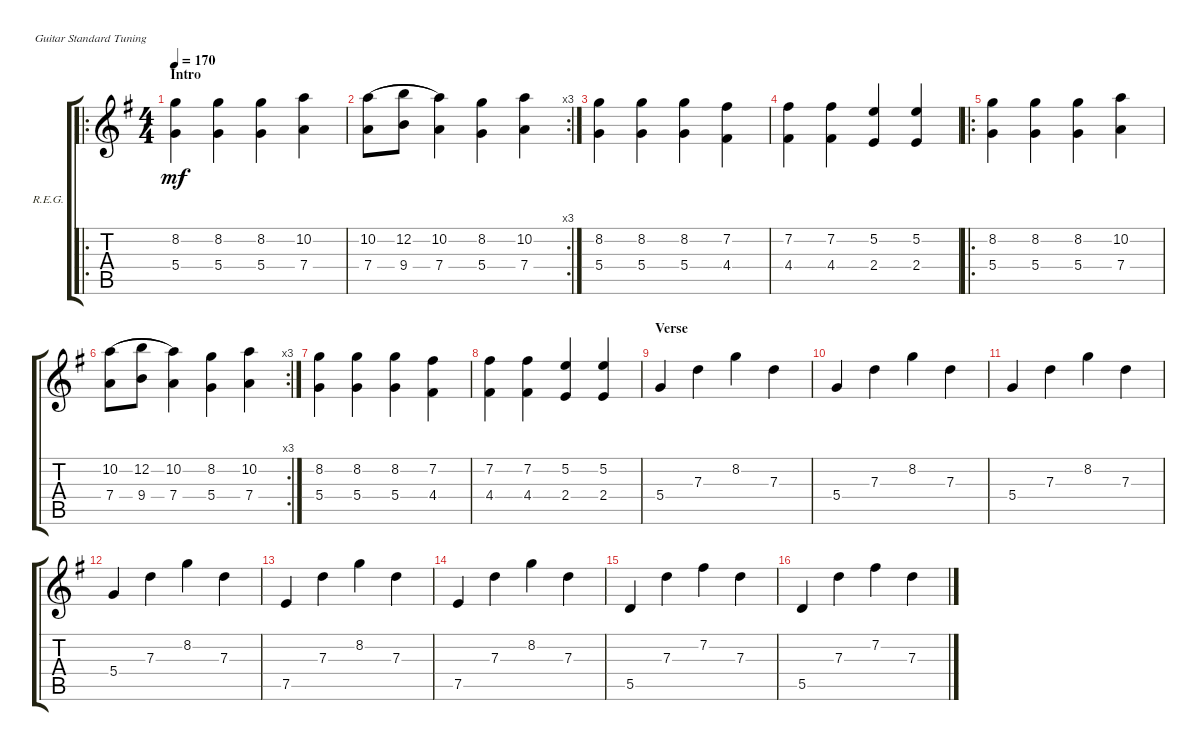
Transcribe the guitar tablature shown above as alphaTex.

\defaultSystemsLayout 4
\bracketExtendMode groupsimilarinstruments
\firstSystemTrackNameOrientation horizontal
\otherSystemsTrackNameOrientation horizontal
\track ("Rhythm Electric Guitar" "R.E.G.") {multiBarRest instrument overdrivenguitar}
\staff {score tabs}
\tuning (E4 B3 G3 D3 A2 E2)
\ro
\ts (4 4)
\section ("" "Intro")
\tempo 170
\clef g2
\ks g
(8.2 5.4).4{dy mf instrument overdrivenguitar} (8.2 5.4).4 (8.2 5.4).4 (10.2 7.4).4 |
\rc 3
(10.2 7.4).8{lyrics (0 "") lyrics (1 "") lyrics (2 "") lyrics (3 "") lyrics (4 "") legatoorigin} (12.2 9.4).8{lyrics (0 "") lyrics (1 "") lyrics (2 "") lyrics (3 "") lyrics (4 "") legatoorigin} (10.2 7.4).4{lyrics (0 "") lyrics (1 "") lyrics (2 "") lyrics (3 "") lyrics (4 "")} (8.2 5.4).4{lyrics (0 "") lyrics (1 "") lyrics (2 "") lyrics (3 "") lyrics (4 "")} (10.2 7.4).4 |
(5.4 8.2).4 (5.4 8.2).4 (5.4 8.2).4 (7.2 4.4).4 |
(4.4 7.2).4 (4.4 7.2).4 (2.4 5.2).4 (2.4 5.2).4 |
\ro
(8.2 5.4).4 (8.2 5.4).4 (8.2 5.4).4 (10.2 7.4).4 |
\rc 3
(10.2 7.4).8{lyrics (0 "") lyrics (1 "") lyrics (2 "") lyrics (3 "") lyrics (4 "") legatoorigin} (12.2 9.4).8{lyrics (0 "") lyrics (1 "") lyrics (2 "") lyrics (3 "") lyrics (4 "") legatoorigin} (10.2 7.4).4{lyrics (0 "") lyrics (1 "") lyrics (2 "") lyrics (3 "") lyrics (4 "")} (8.2 5.4).4{lyrics (0 "") lyrics (1 "") lyrics (2 "") lyrics (3 "") lyrics (4 "")} (10.2 7.4).4 |
(5.4 8.2).4 (5.4 8.2).4 (5.4 8.2).4 (7.2 4.4).4 |
(4.4 7.2).4 (4.4 7.2).4 (2.4 5.2).4 (2.4 5.2).4 |
\section ("" "Verse")
5.4.4 7.3.4 8.2.4 7.3.4 |
5.4.4 7.3.4 8.2.4 7.3.4 |
5.4.4 7.3.4 8.2.4 7.3.4 |
5.4.4 7.3.4 8.2.4 7.3.4 |
7.5.4 7.3.4 8.2.4 7.3.4 |
7.5.4 7.3.4 8.2.4 7.3.4 |
5.5.4 7.3.4 7.2.4 7.3.4 |
5.5.4 7.3.4 7.2.4 7.3.4
